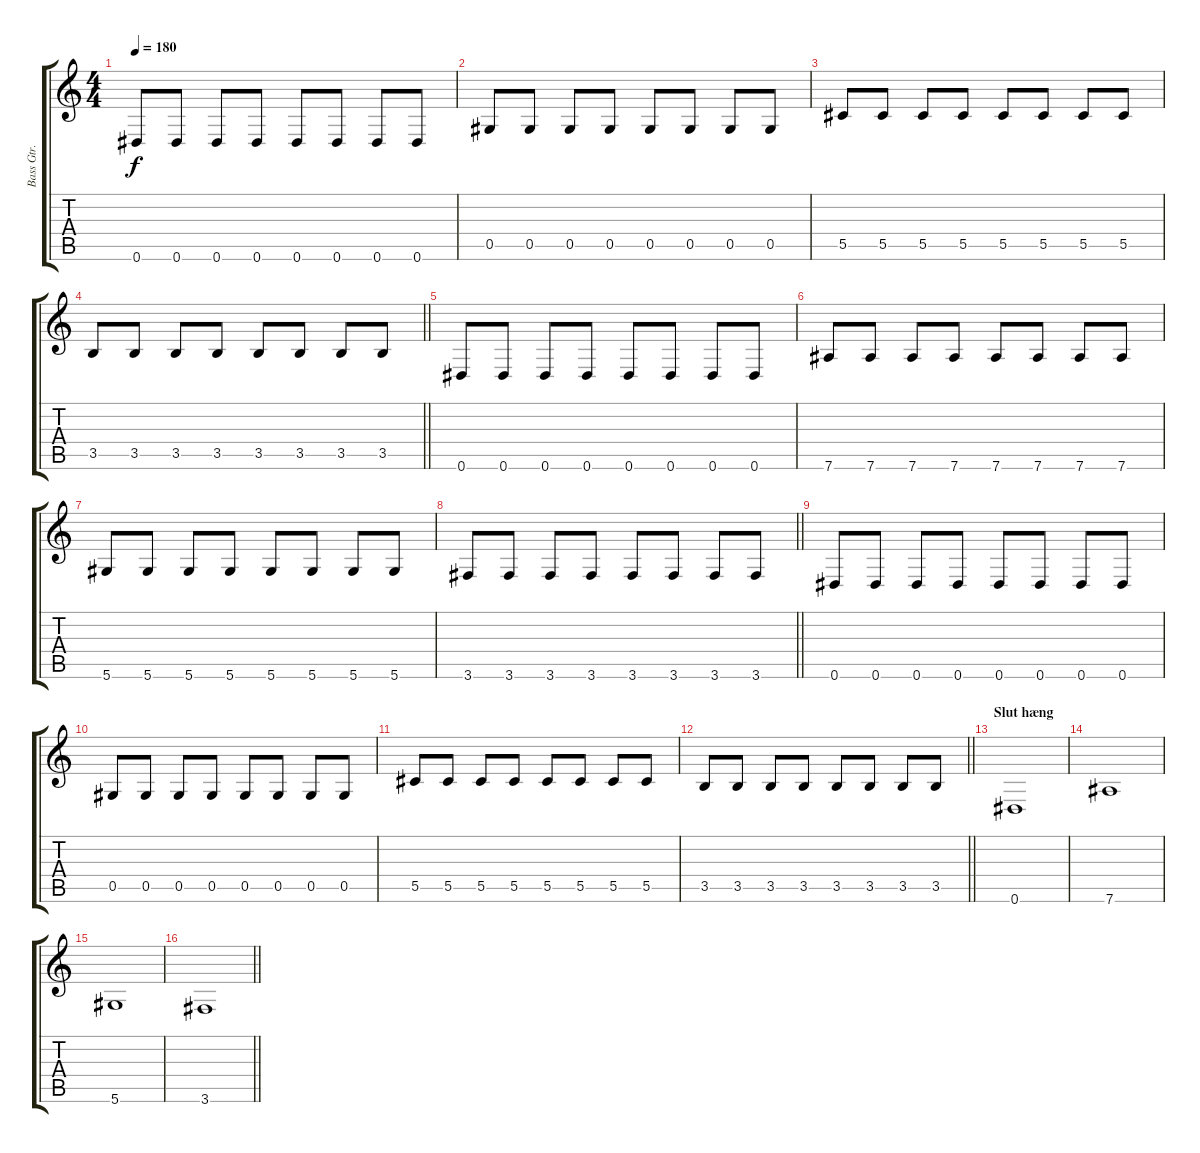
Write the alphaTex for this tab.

\track ("Bass Gtr." "Bass Gtr.") {instrument electricbassfinger}
\staff {score tabs}
\tuning (Eb4 Bb3 Gb3 Db3 Ab2 Eb2) {hide}
\ts (4 4)
\tempo 180
\clef g2
\ks c
0.6.8{dy f} 0.6.8 0.6.8 0.6.8 0.6.8 0.6.8 0.6.8 0.6.8 |
0.5.8 0.5.8 0.5.8 0.5.8 0.5.8 0.5.8 0.5.8 0.5.8 |
5.5.8 5.5.8 5.5.8 5.5.8 5.5.8 5.5.8 5.5.8 5.5.8 |
\barLineRight lightlight
3.5.8 3.5.8 3.5.8 3.5.8 3.5.8 3.5.8 3.5.8 3.5.8 |
0.6.8 0.6.8 0.6.8 0.6.8 0.6.8 0.6.8 0.6.8 0.6.8 |
7.6.8 7.6.8 7.6.8 7.6.8 7.6.8 7.6.8 7.6.8 7.6.8 |
5.6.8 5.6.8 5.6.8 5.6.8 5.6.8 5.6.8 5.6.8 5.6.8 |
\barLineRight lightlight
3.6.8 3.6.8 3.6.8 3.6.8 3.6.8 3.6.8 3.6.8 3.6.8 |
0.6.8 0.6.8 0.6.8 0.6.8 0.6.8 0.6.8 0.6.8 0.6.8 |
0.5.8 0.5.8 0.5.8 0.5.8 0.5.8 0.5.8 0.5.8 0.5.8 |
5.5.8 5.5.8 5.5.8 5.5.8 5.5.8 5.5.8 5.5.8 5.5.8 |
\barLineRight lightlight
3.5.8 3.5.8 3.5.8 3.5.8 3.5.8 3.5.8 3.5.8 3.5.8 |
\section ("" "Slut hæng")
0.6.1 |
7.6.1 |
5.6.1 |
\barLineRight lightlight
3.6.1
